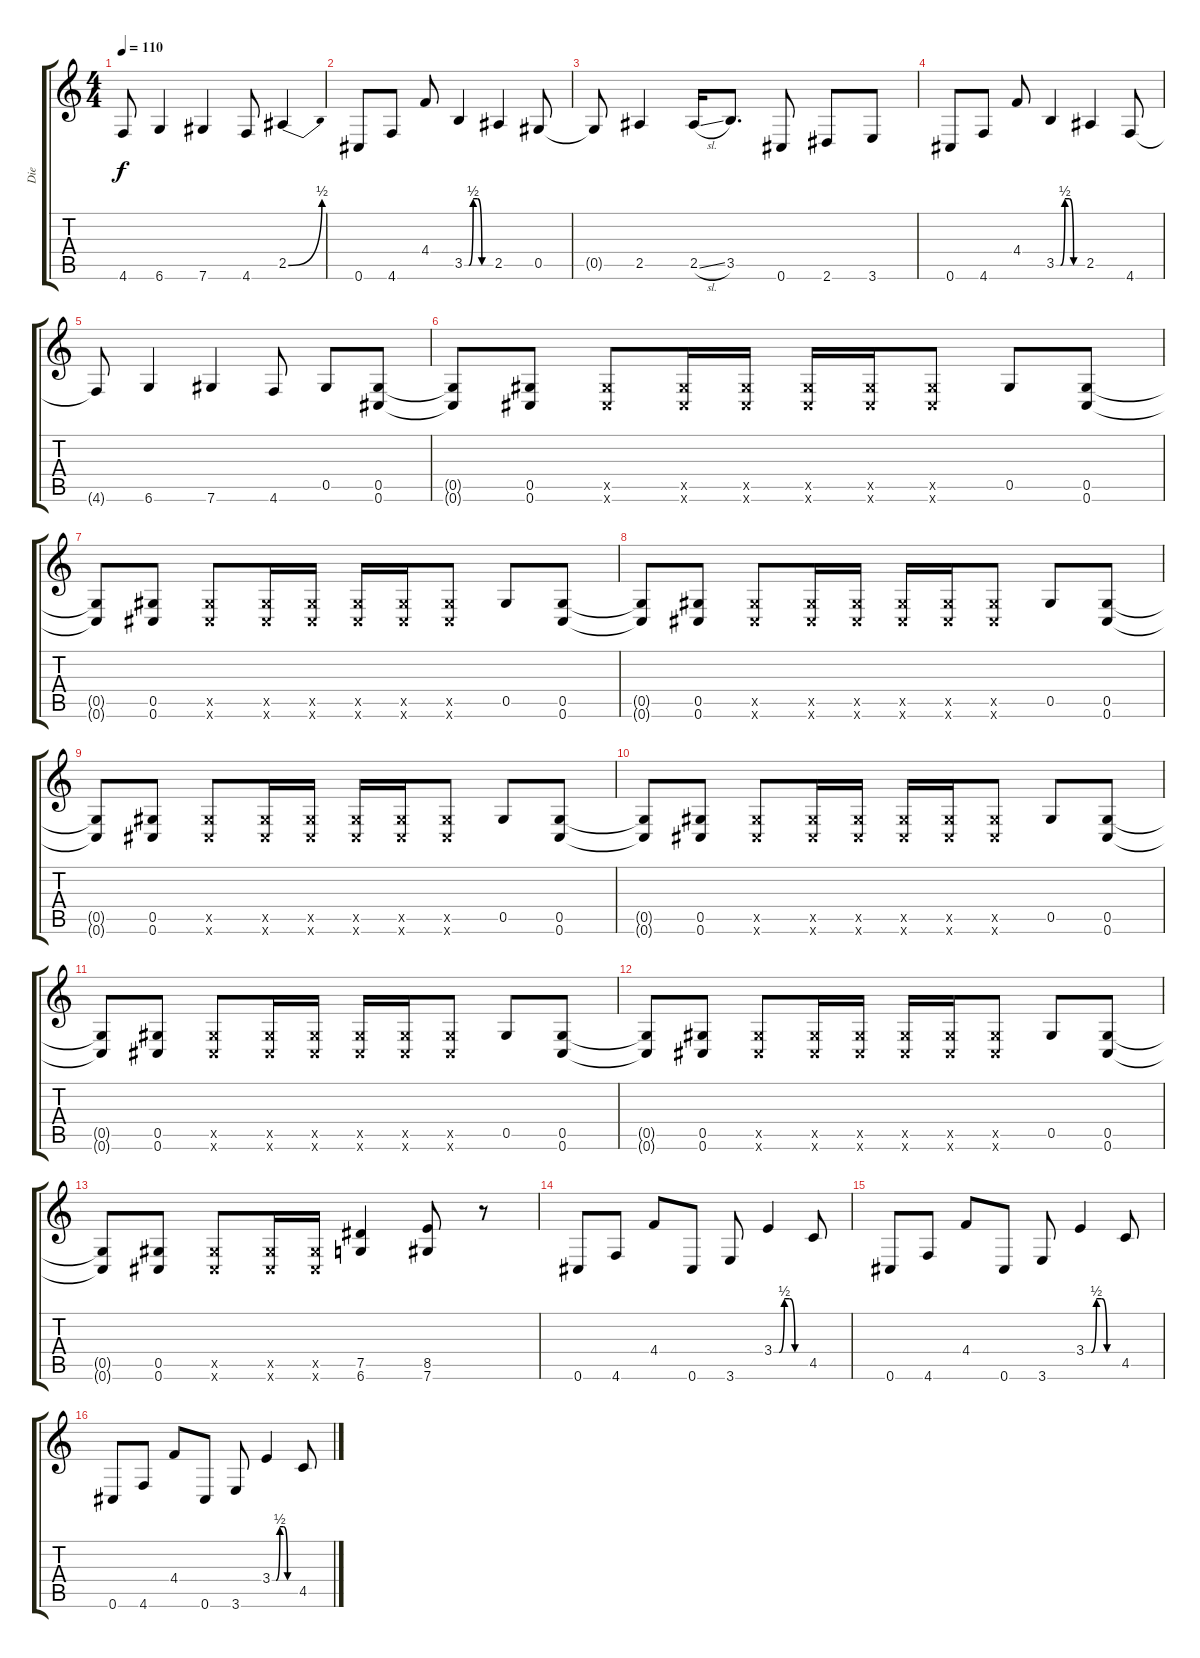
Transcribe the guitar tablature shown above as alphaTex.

\track ("Die" "Die") {instrument distortionguitar}
\staff {score tabs}
\tuning (Eb4 Bb3 Gb3 Db3 Ab2 Db2) {hide}
\ts (4 4)
\tempo 110
\clef g2
\ks c
4.6{t}.8{dy f} 6.6.4 7.6.4 4.6.8 2.5{be (bend 0 0 60 2)}.4 |
0.6.8 4.6.8 4.4.8 3.5{be (custom 0 0 10 0 20 2 30 2 40 0 60 0)}.4 2.5.4 0.5.8 |
0.5{t}.8 2.5.4 2.5{sl}.16 3.5.8{d} 0.6.8 2.6.8 3.6.8 |
0.6.8 4.6.8 4.4.8 3.5{be (custom 0 0 10 0 20 2 30 2 40 0 60 0)}.4 2.5.4 4.6.8 |
4.6{t}.8 6.6.4 7.6.4 4.6.8 0.5.8 (0.5 0.6).8 |
(0.5{t} 0.6{t}).8 (0.5 0.6).8 (0.5{x} 0.6{x}).8 (0.5{x} 0.6{x}).16 (0.5{x} 0.6{x}).16 (0.5{x} 0.6{x}).16 (0.5{x} 0.6{x}).16 (0.5{x} 0.6{x}).8 0.5.8 (0.5 0.6).8 |
(0.5{t} 0.6{t}).8 (0.5 0.6).8 (0.5{x} 0.6{x}).8 (0.5{x} 0.6{x}).16 (0.5{x} 0.6{x}).16 (0.5{x} 0.6{x}).16 (0.5{x} 0.6{x}).16 (0.5{x} 0.6{x}).8 0.5.8 (0.5 0.6).8 |
(0.5{t} 0.6{t}).8 (0.5 0.6).8 (0.5{x} 0.6{x}).8 (0.5{x} 0.6{x}).16 (0.5{x} 0.6{x}).16 (0.5{x} 0.6{x}).16 (0.5{x} 0.6{x}).16 (0.5{x} 0.6{x}).8 0.5.8 (0.5 0.6).8 |
(0.5{t} 0.6{t}).8 (0.5 0.6).8 (0.5{x} 0.6{x}).8 (0.5{x} 0.6{x}).16 (0.5{x} 0.6{x}).16 (0.5{x} 0.6{x}).16 (0.5{x} 0.6{x}).16 (0.5{x} 0.6{x}).8 0.5.8 (0.5 0.6).8 |
(0.5{t} 0.6{t}).8 (0.5 0.6).8 (0.5{x} 0.6{x}).8 (0.5{x} 0.6{x}).16 (0.5{x} 0.6{x}).16 (0.5{x} 0.6{x}).16 (0.5{x} 0.6{x}).16 (0.5{x} 0.6{x}).8 0.5.8 (0.5 0.6).8 |
(0.5{t} 0.6{t}).8 (0.5 0.6).8 (0.5{x} 0.6{x}).8 (0.5{x} 0.6{x}).16 (0.5{x} 0.6{x}).16 (0.5{x} 0.6{x}).16 (0.5{x} 0.6{x}).16 (0.5{x} 0.6{x}).8 0.5.8 (0.5 0.6).8 |
(0.5{t} 0.6{t}).8 (0.5 0.6).8 (0.5{x} 0.6{x}).8 (0.5{x} 0.6{x}).16 (0.5{x} 0.6{x}).16 (0.5{x} 0.6{x}).16 (0.5{x} 0.6{x}).16 (0.5{x} 0.6{x}).8 0.5.8 (0.5 0.6).8 |
(0.5{t} 0.6{t}).8 (0.5 0.6).8 (0.5{x} 0.6{x}).8 (0.5{x} 0.6{x}).16 (0.5{x} 0.6{x}).16 (7.5 6.6).4 (8.5 7.6).8 r.8 |
0.6.8 4.6.8 4.4.8 0.6.8 3.6.8 3.4{be (custom 0 0 10 0 20 2 30 2 40 0 60 0)}.4 4.5.8 |
0.6.8 4.6.8 4.4.8 0.6.8 3.6.8 3.4{be (custom 0 0 10 0 20 2 30 2 40 0 60 0)}.4 4.5.8 |
0.6.8 4.6.8 4.4.8 0.6.8 3.6.8 3.4{be (custom 0 0 10 0 20 2 30 2 40 0 60 0)}.4 4.5.8
